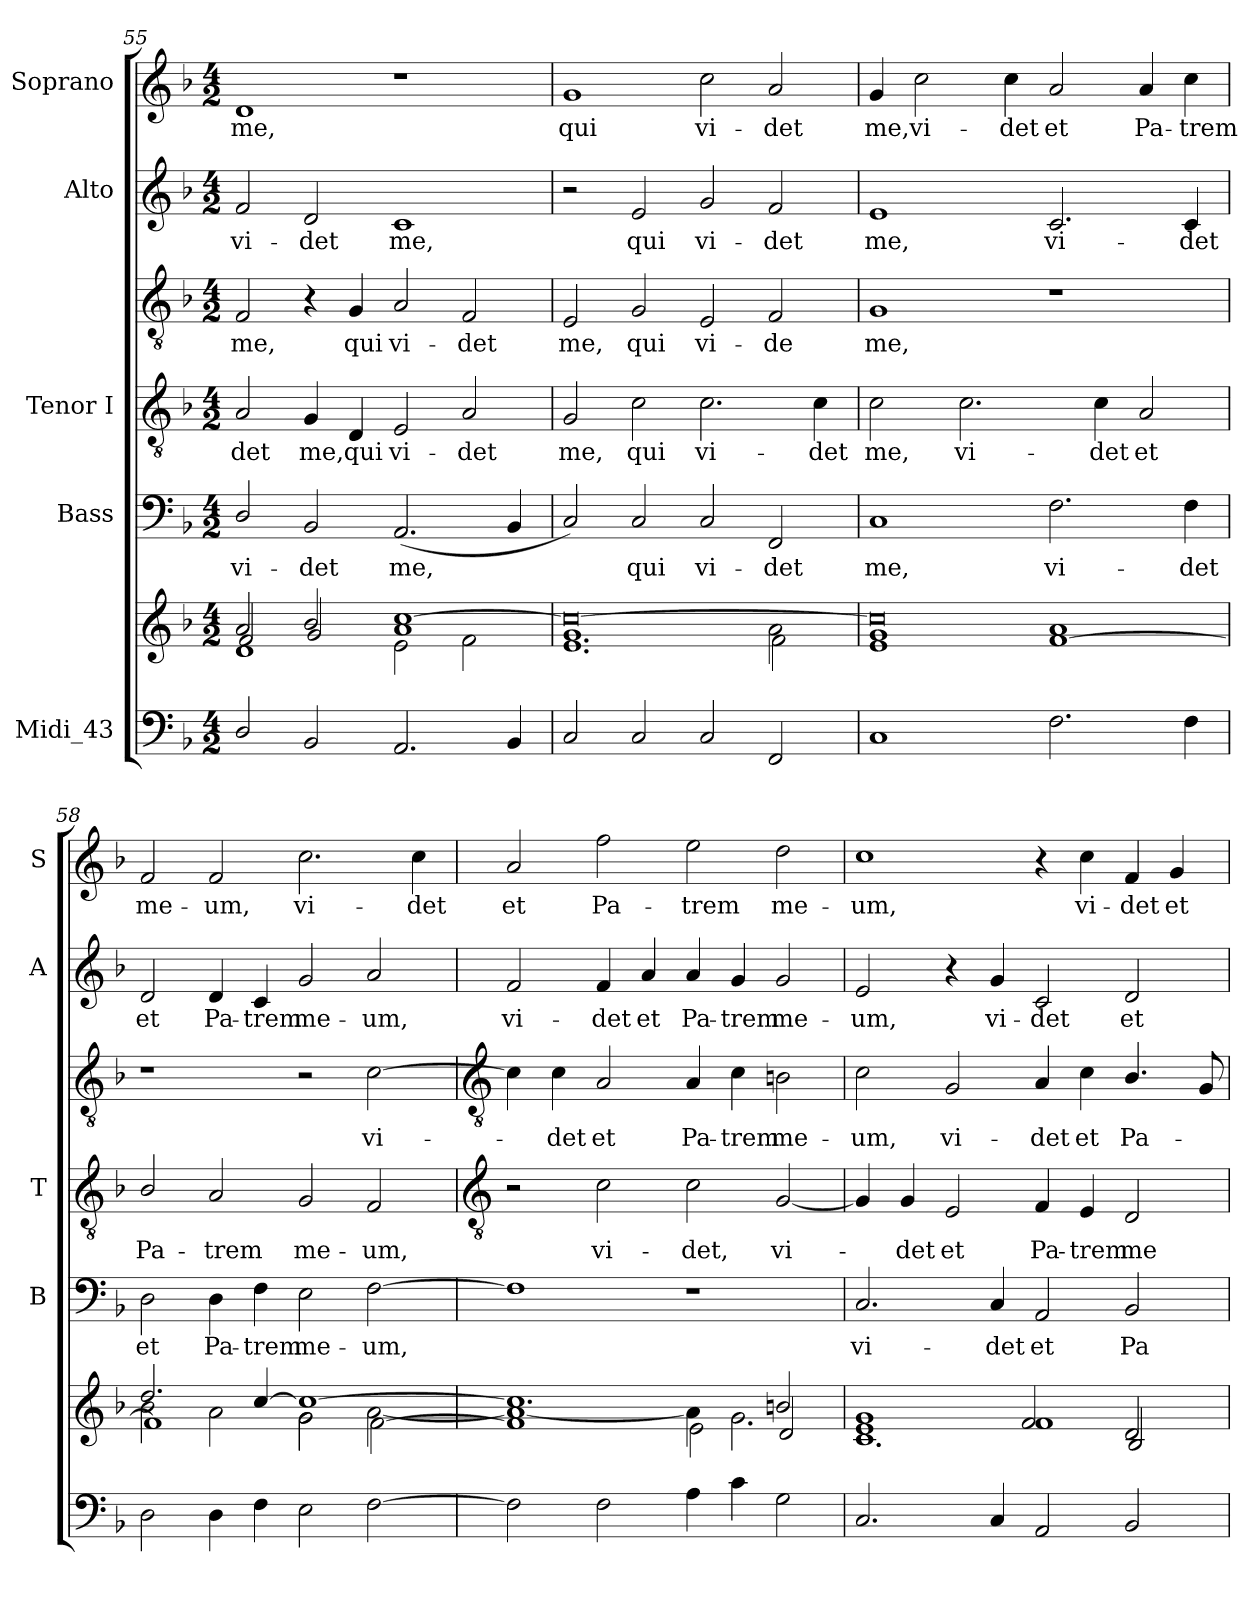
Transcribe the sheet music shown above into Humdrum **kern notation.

**kern	**kern	**kern	**text	**kern	**text	**kern	**text	**kern	**text	**kern	**text
*part5	*part5	*part4	*part4	*part3	*part3	*part3	*part3	*part2	*part2	*part1	*part1
*staff7	*staff6	*staff5	*staff5	*staff4	*staff4	*staff3	*staff3	*staff2	*staff2	*staff1	*staff1
*I"Midi_43	*	*I"Bass	*	*I"Tenor I	*	*	*	*I"Alto	*	*I"Soprano	*
*	*	*I'B	*	*I'T	*	*	*	*I'A	*	*I'S	*
!!LO:LB:g=z
*clefF4	*clefG2	*clefF4	*	*clefGv2	*	*clefGv2	*	*clefG2	*	*clefG2	*
*k[b-]	*k[b-]	*k[b-]	*	*k[b-]	*	*k[b-]	*	*k[b-]	*	*k[b-]	*
*F:	*F:	*F:	*	*F:	*	*F:	*	*F:	*	*F:	*
*M4/2	*M4/2	*M4/2	*	*M4/2	*	*M4/2	*	*M4/2	*	*M4/2	*
=55	=55	=55	=55	=55	=55	=55	=55	=55	=55	=55	=55
*	*^	*	*	*	*	*	*	*	*	*	*
*	*	*^	*	*	*	*	*	*	*	*	*	*
!	!	!	!	!	!LO:LY:b	!	!LO:LY:b	!	!LO:LY:b	!	!LO:LY:b	!	!LO:LY:b
2D/	2a/	2f/	1d\	2D/	vi-	2A	det	2F	-me,	2f	vi-	1d	me,
!	!	!	!	!	!LO:LY:b	!	!LO:LY:b	!	!	!	!LO:LY:b	!	!
2BB-	2b-/	2g/	.	2BB-	-det	4G	me,	4r	.	2d	-det	.	.
!	!	!	!	!	!	!	!LO:LY:b	!	!LO:LY:b	!	!	!	!
.	.	.	.	.	.	4D	qui	4G	qui	.	.	.	.
!	!	!	!	!	!LO:LY:b	!	!LO:LY:b	!	!LO:LY:b	!	!LO:LY:b	!	!
2.AA	[1cc/	1a\	2e\	(<2.AA	me,	2E	vi-	2A	vi-	1c	me,	1r	.
!	!	!	!	!	!	!	!LO:LY:b	!	!LO:LY:b	!	!	!	!
.	.	.	2f\	.	.	2A	-det	2F	-det	.	.	.	.
4BB-	.	.	.	4BB-	.	.	.	.	.	.	.	.	.
=56	=56	=56	=56	=56	=56	=56	=56	=56	=56	=56	=56	=56	=56
!	!	!	!	!	!	!	!LO:LY:b	!	!LO:LY:b	!	!	!	!LO:LY:b
2C	0cc/_	1.g\	1.e\	2C)	.	2G	me,	2E	me,	2r	.	1g	qui
!	!	!	!	!	!LO:LY:b	!	!LO:LY:b	!	!LO:LY:b	!	!LO:LY:b	!	!
2C	.	.	.	2C	qui	2c	qui	2G	qui	2e	qui	.	.
!	!	!	!	!	!LO:LY:b	!	!LO:LY:b	!	!LO:LY:b	!	!LO:LY:b	!	!LO:LY:b
2C	.	.	.	2C	vi-	2.c	vi-	2E	vi-	2g	vi-	2cc	vi-
!	!	!	!	!	!LO:LY:b	!	!	!	!LO:LY:b	!	!LO:LY:b	!	!LO:LY:b
2FF	.	2a\	2f\	2FF	-det	.	.	2F	-de	2f	-det	2a	-det
!	!	!	!	!	!	!	!LO:LY:b	!	!	!	!	!	!
.	.	.	.	.	.	4c	-det	.	.	.	.	.	.
=57	=57	=57	=57	=57	=57	=57	=57	=57	=57	=57	=57	=57	=57
!	!	!	!	!	!LO:LY:b	!	!LO:LY:b	!	!LO:LY:b	!	!LO:LY:b	!	!LO:LY:b
1C	0cc/]	1g\	1e\	1C	me,	2c	me,	1G	me,	1e	me,	4g	me,
!	!	!	!	!	!	!	!	!	!	!	!	!	!LO:LY:b
.	.	.	.	.	.	.	.	.	.	.	.	2cc	vi-
!	!	!	!	!	!	!	!LO:LY:b	!	!	!	!	!	!
.	.	.	.	.	.	2.c	vi-	.	.	.	.	.	.
!	!	!	!	!	!	!	!	!	!	!	!	!	!LO:LY:b
.	.	.	.	.	.	.	.	.	.	.	.	4cc	-det
!	!	!	!	!	!LO:LY:b	!	!	!	!	!	!LO:LY:b	!	!LO:LY:b
2.F	.	1a\	[1f\	2.F	vi-	.	.	1r	.	2.c	vi-	2a	et
!	!	!	!	!	!	!	!LO:LY:b	!	!	!	!	!	!
.	.	.	.	.	.	4c	-det	.	.	.	.	.	.
!	!	!	!	!	!	!	!LO:LY:b	!	!	!	!	!	!LO:LY:b
.	.	.	.	.	.	2A	et	.	.	.	.	4a	Pa-
!	!	!	!	!	!LO:LY:b	!	!	!	!	!	!LO:LY:b	!	!LO:LY:b
4F	.	.	.	4F	-det	.	.	.	.	4c	-det	4cc	-trem
=58	=58	=58	=58	=58	=58	=58	=58	=58	=58	=58	=58	=58	=58
!	!	!	!	!	!LO:LY:b	!	!LO:LY:b	!	!	!	!LO:LY:b	!	!LO:LY:b
2D	2.dd/	2b-\	1f\]	2D	et	2B-/	Pa-	1r	.	2d	et	2f	me-
!	!	!	!	!	!LO:LY:b	!	!LO:LY:b	!	!	!	!LO:LY:b	!	!LO:LY:b
4D	.	2a\	.	4D	Pa-	2A	-trem	.	.	4d	Pa-	2f	-um,
!	!	!	!	!	!LO:LY:b	!	!	!	!	!	!LO:LY:b	!	!
4F	[4cc/	.	.	4F	-trem	.	.	.	.	4c	-trem	.	.
!	!	!	!	!	!LO:LY:b	!	!LO:LY:b	!	!	!	!LO:LY:b	!	!LO:LY:b
2E	1cc/_	2g\	2g\	2E	me-	2G	me-	2r	.	2g	me-	2.cc	vi-
!	!	!	!	!	!LO:LY:b	!	!LO:LY:b	!	!LO:LY:b	!	!LO:LY:b	!	!
[2F	.	[2a\	[2f\	[2F	-um,	2F	-um,	[2c	vi-	2a	-um,	.	.
!	!	!	!	!	!	!	!	!	!	!	!	!	!LO:LY:b
.	.	.	.	.	.	.	.	.	.	.	.	4cc	-det
!!LO:LB:g=z
=59	=59	=59	=59	=59	=59	=59	=59	=59	=59	=59	=59	=59	=59
*	*	*	*	*	*	*clefGv2	*	*clefGv2	*	*	*	*	*
!	!	!	!	!	!	!	!	!	!	!	!LO:LY:b	!	!LO:LY:b
2F]	1.cc/]	1a\_	1f\]	1F]	.	2r	.	4c]	.	2f	vi-	2a	et
!	!	!	!	!	!	!	!	!	!LO:LY:b	!	!	!	!
.	.	.	.	.	.	.	.	4c	det	.	.	.	.
!	!	!	!	!	!	!	!LO:LY:b	!	!LO:LY:b	!	!LO:LY:b	!	!LO:LY:b
2F	.	.	.	.	.	2c	-vi-	2A	et	4f	-det	2ff	Pa-
!	!	!	!	!	!	!	!	!	!	!	!LO:LY:b	!	!
.	.	.	.	.	.	.	.	.	.	4a	et	.	.
!	!	!	!	!	!	!	!LO:LY:b	!	!LO:LY:b	!	!LO:LY:b	!	!LO:LY:b
4A	.	4a\]	2e\	1r	.	2c	-det,	4A	Pa-	4a	Pa-	2ee	-trem
!	!	!	!	!	!	!	!	!	!LO:LY:b	!	!LO:LY:b	!	!
4c	.	2.g\	.	.	.	.	.	4c	-trem	4g	-trem	.	.
!	!	!	!	!	!	!	!LO:LY:b	!	!LO:LY:b	!	!LO:LY:b	!	!LO:LY:b
2G	2bn/	.	2d/	.	.	[2G	vi-	2Bn	me-	2g	me-	2dd	me-
=60	=60	=60	=60	=60	=60	=60	=60	=60	=60	=60	=60	=60	=60
!	!	!	!	!	!LO:LY:b	!	!	!	!LO:LY:b	!	!LO:LY:b	!	!LO:LY:b
2.C	1g/	1e\	1.c\	2.C	vi-	4G]	.	2c	um,	2e	-um,	1cc	-um,
!	!	!	!	!	!	!	!LO:LY:b	!	!	!	!	!	!
.	.	.	.	.	.	4G	det	.	.	.	.	.	.
!	!	!	!	!	!	!	!LO:LY:b	!	!LO:LY:b	!	!	!	!
.	.	.	.	.	.	2E	et	2G	vi-	4r	.	.	.
!	!	!	!	!	!LO:LY:b	!	!	!	!	!	!LO:LY:b	!	!
4C	.	.	.	4C	-det	.	.	.	.	4g	vi-	.	.
!	!	!	!	!	!LO:LY:b	!	!LO:LY:b	!	!LO:LY:b	!	!LO:LY:b	!	!
2AA	1f/	2f/	.	2AA	et	4F	Pa-	4A	-det	2c	-det	4r	.
!	!	!	!	!	!	!	!LO:LY:b	!	!LO:LY:b	!	!	!	!LO:LY:b
.	.	.	.	.	.	4E	-trem	4c	et	.	.	4cc	vi-
!	!	!	!	!	!LO:LY:b	!	!LO:LY:b	!	!LO:LY:b	!	!LO:LY:b	!	!LO:LY:b
2BB-	.	2d/	2B-/	2BB-	Pa-	2D	me-	4.B-/	Pa-	2d	et	4f	-det
!	!	!	!	!	!	!	!	!	!	!	!	!	!LO:LY:b
.	.	.	.	.	.	.	.	.	.	.	.	4g	et
.	.	.	.	.	.	.	.	8G	.	.	.	.	.
*	*v	*v	*v	*	*	*	*	*	*	*	*	*	*
=	=	=	=	=	=	=	=	=	=	=	=
*-	*-	*-	*-	*-	*-	*-	*-	*-	*-	*-	*-
